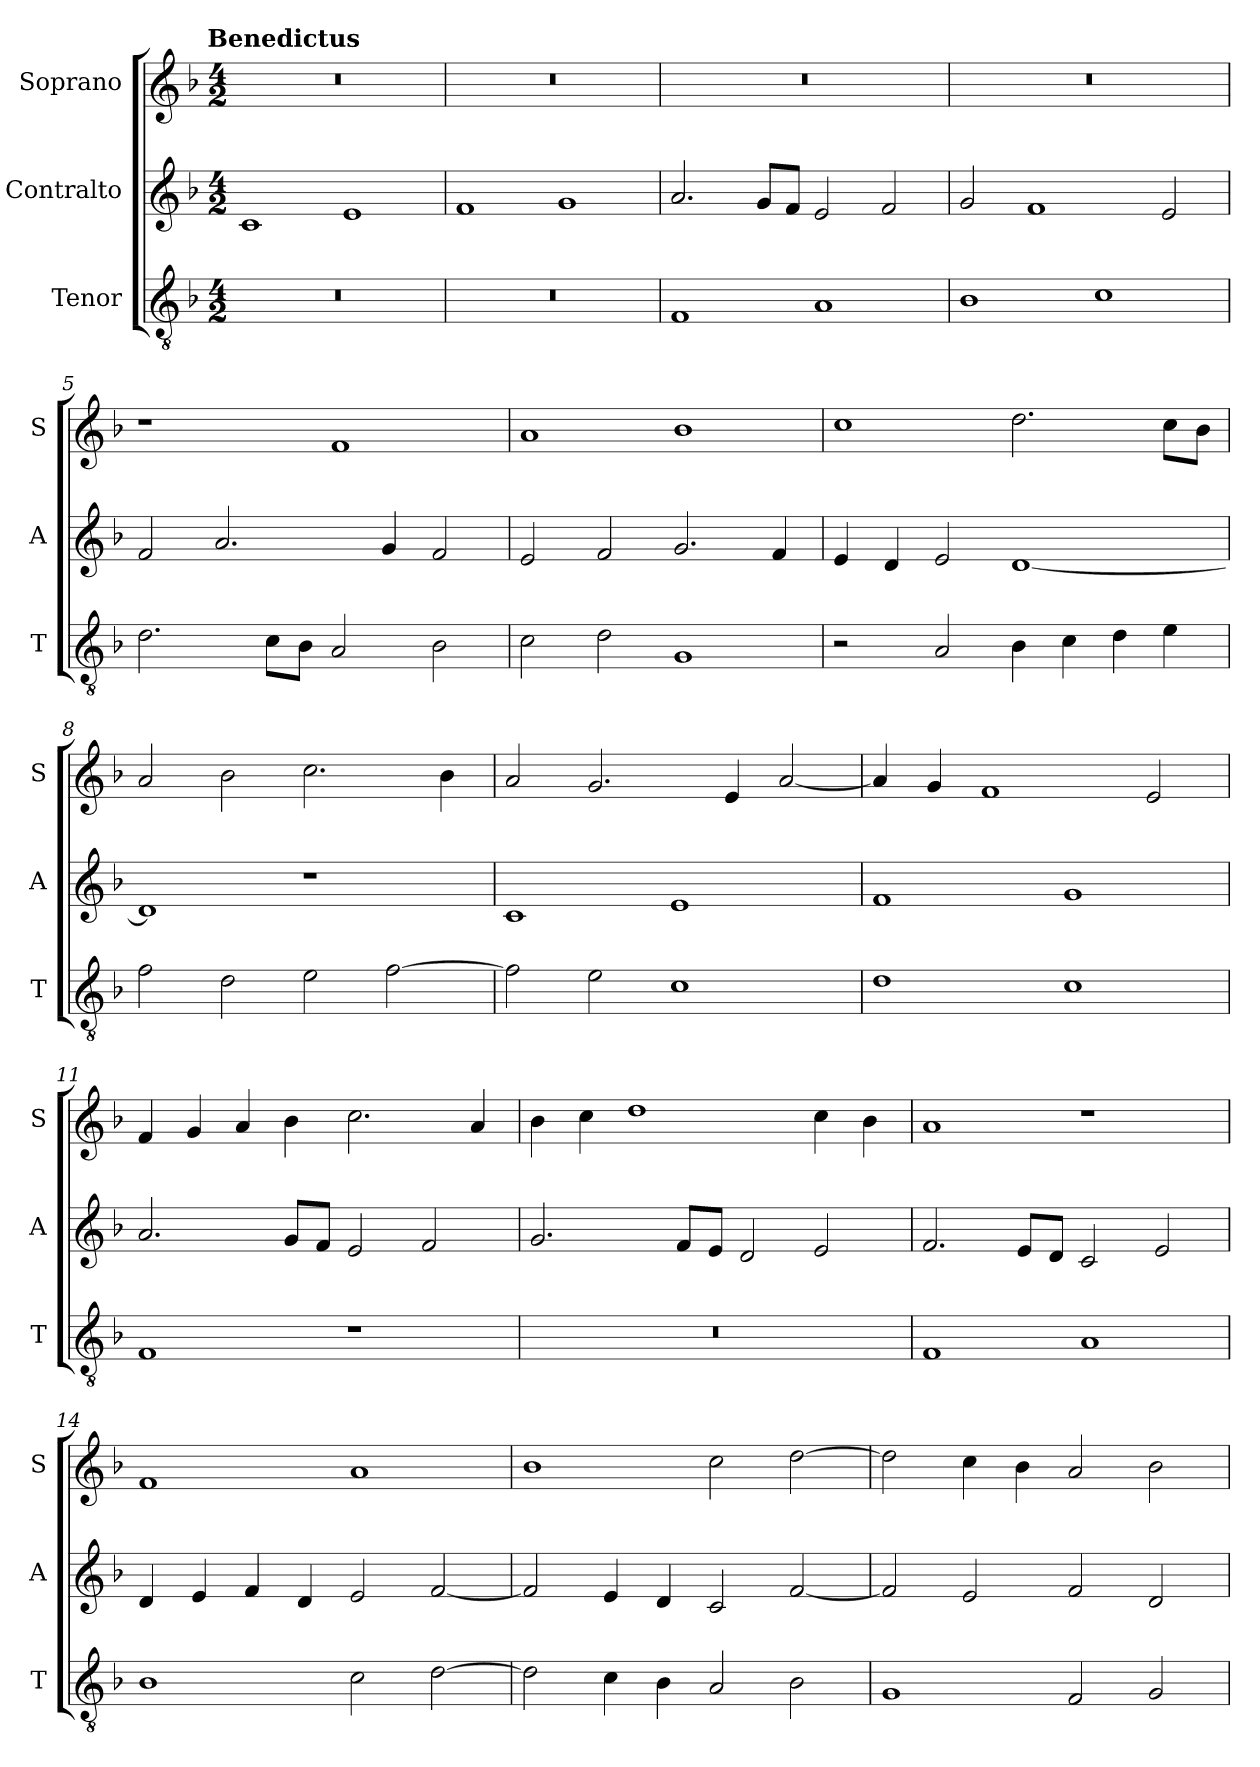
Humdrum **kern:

**kern	**kern	**kern
*part3	*part2	*part1
*staff3	*staff2	*staff1
*I"Tenor	*I"Contralto	*I"Soprano
*I'T	*I'A	*I'S
*clefGv2	*clefG2	*clefG2
*k[b-]	*k[b-]	*k[b-]
*F:ion	*F:ion	*F:ion
!!LO:TX:omd:t=Benedictus
*M4/2	*M4/2	*M4/2
=1	=1	=1
0r	1c	0r
.	1e	.
=2	=2	=2
0r	1f	0r
.	1g	.
=3	=3	=3
1F	2.a	0r
.	8g/L	.
.	8f/J	.
1A	2e	.
.	2f	.
=4	=4	=4
1B-	2g	0r
.	1f	.
1c	.	.
.	2e	.
=5	=5	=5
2.d	2f	1r
.	2.a	.
8c\L	.	.
8B-\J	.	.
2A	.	1f
.	4g	.
2B-	2f	.
=6	=6	=6
2c	2e	1a
2d	2f	.
1G	2.g	1b-
.	4f	.
=7	=7	=7
2r	4e	1cc
.	4d	.
2A	2e	.
4B-	[1d	2.dd
4c	.	.
4d	.	.
4e	.	8cc\L
.	.	8b-\J
=8	=8	=8
2f	1d]	2a
2d	.	2b-
2e	1r	2.cc
[2f	.	.
.	.	4b-
=9	=9	=9
2f]	1c	2a
2e	.	2.g
1c	1e	.
.	.	4e
.	.	[2a
=10	=10	=10
1d	1f	4a]
.	.	4g
.	.	1f
1c	1g	.
.	.	2e
=11	=11	=11
1F	2.a	4f
.	.	4g
.	.	4a
.	8g/L	4b-
.	8f/J	.
1r	2e	2.cc
.	2f	.
.	.	4a
=12	=12	=12
0r	2.g	4b-
.	.	4cc
.	.	1dd
.	8f/L	.
.	8e/J	.
.	2d	.
.	2e	4cc
.	.	4b-
=13	=13	=13
1F	2.f	1a
.	8e/L	.
.	8d/J	.
1A	2c	1r
.	2e	.
=14	=14	=14
1B-	4d	1f
.	4e	.
.	4f	.
.	4d	.
2c	2e	1a
[2d	[2f	.
=15	=15	=15
2d]	2f]	1b-
4c	4e	.
4B-	4d	.
2A	2c	2cc
2B-	[2f	[2dd
=16	=16	=16
1G	2f]	2dd]
.	2e	4cc
.	.	4b-
2F	2f	2a
2G	2d	2b-
=	=	=
*-	*-	*-
